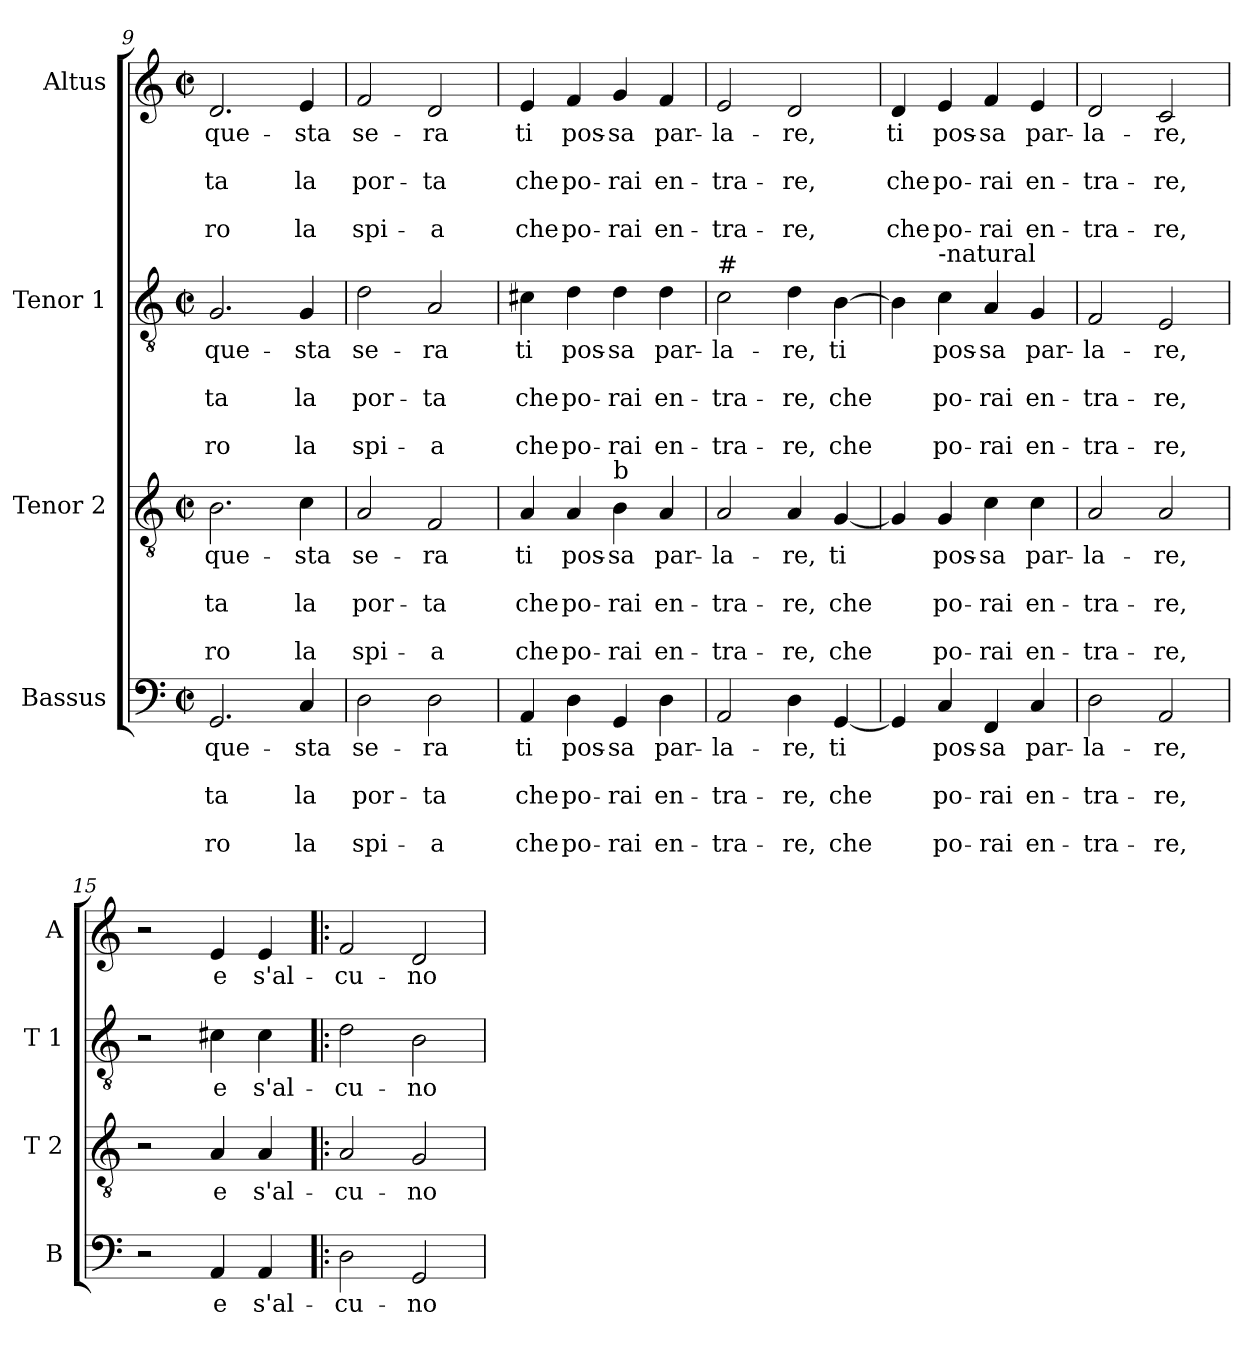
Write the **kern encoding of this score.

**kern	**text	**text	**text	**text	**text	**kern	**text	**text	**text	**text	**text	**kern	**text	**text	**text	**text	**text	**kern	**text	**text	**text	**text	**text
*part4	*part4	*part4	*part4	*part4	*part4	*part3	*part3	*part3	*part3	*part3	*part3	*part2	*part2	*part2	*part2	*part2	*part2	*part1	*part1	*part1	*part1	*part1	*part1
*staff4	*staff4	*staff4	*staff4	*staff4	*staff4	*staff3	*staff3	*staff3	*staff3	*staff3	*staff3	*staff2	*staff2	*staff2	*staff2	*staff2	*staff2	*staff1	*staff1	*staff1	*staff1	*staff1	*staff1
*I"Bassus	*	*	*	*	*	*I"Tenor 2	*	*	*	*	*	*I"Tenor 1	*	*	*	*	*	*I"Altus	*	*	*	*	*
*I'B	*	*	*	*	*	*I'T 2	*	*	*	*	*	*I'T 1	*	*	*	*	*	*I'A	*	*	*	*	*
*clefF4	*	*	*	*	*	*clefGv2	*	*	*	*	*	*clefGv2	*	*	*	*	*	*clefG2	*	*	*	*	*
*k[]	*	*	*	*	*	*k[]	*	*	*	*	*	*k[]	*	*	*	*	*	*k[]	*	*	*	*	*
*C:	*	*	*	*	*	*C:	*	*	*	*	*	*C:	*	*	*	*	*	*C:	*	*	*	*	*
*M2/2	*	*	*	*	*	*M2/2	*	*	*	*	*	*M2/2	*	*	*	*	*	*M2/2	*	*	*	*	*
*met(c|)	*	*	*	*	*	*met(c|)	*	*	*	*	*	*met(c|)	*	*	*	*	*	*met(c|)	*	*	*	*	*
=9	=9	=9	=9	=9	=9	=9	=9	=9	=9	=9	=9	=9	=9	=9	=9	=9	=9	=9	=9	=9	=9	=9	=9
!	!LO:LY:b	!	!LO:LY:b	!	!LO:LY:b	!	!LO:LY:b	!	!LO:LY:b	!	!LO:LY:b	!	!LO:LY:b	!	!LO:LY:b	!	!LO:LY:b	!	!LO:LY:b	!	!LO:LY:b	!	!LO:LY:b
2.GG/	que-	.	-ta	.	-ro	2.B\	que-	.	-ta	.	-ro	2.G/	que-	.	-ta	.	-ro	2.d/	que-	.	-ta	.	-ro
!	!LO:LY:b	!	!LO:LY:b	!	!LO:LY:b	!	!LO:LY:b	!	!LO:LY:b	!	!LO:LY:b	!	!LO:LY:b	!	!LO:LY:b	!	!LO:LY:b	!	!LO:LY:b	!	!LO:LY:b	!	!LO:LY:b
4C/	-sta	.	la	.	la	4c\	-sta	.	la	.	la	4G/	-sta	.	la	.	la	4e/	-sta	.	la	.	la
=10	=10	=10	=10	=10	=10	=10	=10	=10	=10	=10	=10	=10	=10	=10	=10	=10	=10	=10	=10	=10	=10	=10	=10
!	!LO:LY:b	!	!LO:LY:b	!	!LO:LY:b	!	!LO:LY:b	!	!LO:LY:b	!	!LO:LY:b	!	!LO:LY:b	!	!LO:LY:b	!	!LO:LY:b	!	!LO:LY:b	!	!LO:LY:b	!	!LO:LY:b
2D\	se-	.	por-	.	spi-	2A/	se-	.	por-	.	spi-	2d\	se-	.	por-	.	spi-	2f/	se-	.	por-	.	spi-
!	!LO:LY:b	!	!LO:LY:b	!	!LO:LY:b	!	!LO:LY:b	!	!LO:LY:b	!	!LO:LY:b	!	!LO:LY:b	!	!LO:LY:b	!	!LO:LY:b	!	!LO:LY:b	!	!LO:LY:b	!	!LO:LY:b
2D\	-ra	.	-ta	.	-a	2F/	-ra	.	-ta	.	-a	2A/	-ra	.	-ta	.	-a	2d/	-ra	.	-ta	.	-a
!!LO:PB:g=z
=11	=11	=11	=11	=11	=11	=11	=11	=11	=11	=11	=11	=11	=11	=11	=11	=11	=11	=11	=11	=11	=11	=11	=11
!	!LO:LY:b	!	!LO:LY:b	!	!LO:LY:b	!	!LO:LY:b	!	!LO:LY:b	!	!LO:LY:b	!	!LO:LY:b	!	!LO:LY:b	!	!LO:LY:b	!	!LO:LY:b	!	!LO:LY:b	!	!LO:LY:b
4AA/	ti	.	che	.	che	4A/	ti	.	che	.	che	4c#X\	ti	.	che	.	che	4e/	ti	.	che	.	che
!	!LO:LY:b	!	!LO:LY:b	!	!LO:LY:b	!	!LO:LY:b	!	!LO:LY:b	!	!LO:LY:b	!	!LO:LY:b	!	!LO:LY:b	!	!LO:LY:b	!	!LO:LY:b	!	!LO:LY:b	!	!LO:LY:b
4D\	pos-	.	po-	.	po-	4A/	pos-	.	po-	.	po-	4d\	pos-	.	po-	.	po-	4f/	pos-	.	po-	.	po-
!	!	!	!	!	!	!LO:TX:a:t=b	!	!	!	!	!	!	!	!	!	!	!	!	!	!	!	!	!
!	!LO:LY:b	!	!LO:LY:b	!	!LO:LY:b	!	!LO:LY:b	!	!LO:LY:b	!	!LO:LY:b	!	!LO:LY:b	!	!LO:LY:b	!	!LO:LY:b	!	!LO:LY:b	!	!LO:LY:b	!	!LO:LY:b
4GG/	-sa	.	-rai	.	-rai	4B\	-sa	.	-rai	.	-rai	4d\	-sa	.	-rai	.	-rai	4g/	-sa	.	-rai	.	-rai
!	!LO:LY:b	!	!LO:LY:b	!	!LO:LY:b	!	!LO:LY:b	!	!LO:LY:b	!	!LO:LY:b	!	!LO:LY:b	!	!LO:LY:b	!	!LO:LY:b	!	!LO:LY:b	!	!LO:LY:b	!	!LO:LY:b
4D\	par-	.	en-	.	en-	4A/	par-	.	en-	.	en-	4d\	par-	.	en-	.	en-	4f/	par-	.	en-	.	en-
=12	=12	=12	=12	=12	=12	=12	=12	=12	=12	=12	=12	=12	=12	=12	=12	=12	=12	=12	=12	=12	=12	=12	=12
!	!	!	!	!	!	!	!	!	!	!	!	!LO:TX:a:t=#	!	!	!	!	!	!	!	!	!	!	!
!	!LO:LY:b	!	!LO:LY:b	!	!LO:LY:b	!	!LO:LY:b	!	!LO:LY:b	!	!LO:LY:b	!	!LO:LY:b	!	!LO:LY:b	!	!LO:LY:b	!	!LO:LY:b	!	!LO:LY:b	!	!LO:LY:b
2AA/	-la-	.	-tra-	.	-tra-	2A/	-la-	.	-tra-	.	-tra-	2c\	-la-	.	-tra-	.	-tra-	2e/	-la-	.	-tra-	.	-tra-
!	!LO:LY:b	!	!LO:LY:b	!	!LO:LY:b	!	!LO:LY:b	!	!LO:LY:b	!	!LO:LY:b	!	!LO:LY:b	!	!LO:LY:b	!	!LO:LY:b	!	!LO:LY:b	!	!LO:LY:b	!	!LO:LY:b
4D\	-re,	.	-re,	.	-re,	4A/	-re,	.	-re,	.	-re,	4d\	-re,	.	-re,	.	-re,	2d/	-re,	.	-re,	.	-re,
!	!LO:LY:b	!	!LO:LY:b	!	!LO:LY:b	!	!LO:LY:b	!	!LO:LY:b	!	!LO:LY:b	!	!LO:LY:b	!	!LO:LY:b	!	!LO:LY:b	!	!	!	!	!	!
[4GG/	ti	.	che	.	che	[4G/	ti	.	che	.	che	[4B\	ti	.	che	.	che	.	.	.	.	.	.
=13	=13	=13	=13	=13	=13	=13	=13	=13	=13	=13	=13	=13	=13	=13	=13	=13	=13	=13	=13	=13	=13	=13	=13
!	!	!	!	!	!	!	!	!	!	!	!	!	!	!	!	!	!	!	!LO:LY:b	!	!LO:LY:b	!	!LO:LY:b
4GG/]	.	.	.	.	.	4G/]	.	.	.	.	.	4B\]	.	.	.	.	.	4d/	ti	.	che	.	che
!	!	!	!	!	!	!	!	!	!	!	!	!LO:TX:a:t=-natural	!	!	!	!	!	!	!	!	!	!	!
!	!LO:LY:b	!	!LO:LY:b	!	!LO:LY:b	!	!LO:LY:b	!	!LO:LY:b	!	!LO:LY:b	!	!LO:LY:b	!	!LO:LY:b	!	!LO:LY:b	!	!LO:LY:b	!	!LO:LY:b	!	!LO:LY:b
4C/	pos-	.	po-	.	po-	4G/	pos-	.	po-	.	po-	4c\	pos-	.	po-	.	po-	4e/	pos-	.	po-	.	po-
!	!LO:LY:b	!	!LO:LY:b	!	!LO:LY:b	!	!LO:LY:b	!	!LO:LY:b	!	!LO:LY:b	!	!LO:LY:b	!	!LO:LY:b	!	!LO:LY:b	!	!LO:LY:b	!	!LO:LY:b	!	!LO:LY:b
4FF/	-sa	.	-rai	.	-rai	4c\	-sa	.	-rai	.	-rai	4A/	-sa	.	-rai	.	-rai	4f/	-sa	.	-rai	.	-rai
!	!LO:LY:b	!	!LO:LY:b	!	!LO:LY:b	!	!LO:LY:b	!	!LO:LY:b	!	!LO:LY:b	!	!LO:LY:b	!	!LO:LY:b	!	!LO:LY:b	!	!LO:LY:b	!	!LO:LY:b	!	!LO:LY:b
4C/	par-	.	en-	.	en-	4c\	par-	.	en-	.	en-	4G/	par-	.	en-	.	en-	4e/	par-	.	en-	.	en-
=14	=14	=14	=14	=14	=14	=14	=14	=14	=14	=14	=14	=14	=14	=14	=14	=14	=14	=14	=14	=14	=14	=14	=14
!	!LO:LY:b	!	!LO:LY:b	!	!LO:LY:b	!	!LO:LY:b	!	!LO:LY:b	!	!LO:LY:b	!	!LO:LY:b	!	!LO:LY:b	!	!LO:LY:b	!	!LO:LY:b	!	!LO:LY:b	!	!LO:LY:b
2D\	-la-	.	-tra-	.	-tra-	2A/	-la-	.	-tra-	.	-tra-	2F/	-la-	.	-tra-	.	-tra-	2d/	-la-	.	-tra-	.	-tra-
!	!LO:LY:b	!	!LO:LY:b	!	!LO:LY:b	!	!LO:LY:b	!	!LO:LY:b	!	!LO:LY:b	!	!LO:LY:b	!	!LO:LY:b	!	!LO:LY:b	!	!LO:LY:b	!	!LO:LY:b	!	!LO:LY:b
2AA/	-re,	.	-re,	.	-re,	2A/	-re,	.	-re,	.	-re,	2E/	-re,	.	-re,	.	-re,	2c/	-re,	.	-re,	.	-re,
=15	=15	=15	=15	=15	=15	=15	=15	=15	=15	=15	=15	=15	=15	=15	=15	=15	=15	=15	=15	=15	=15	=15	=15
2r	.	.	.	.	.	2r	.	.	.	.	.	2r	.	.	.	.	.	2r	.	.	.	.	.
!	!LO:LY:b	!	!	!	!	!	!LO:LY:b	!	!	!	!	!	!LO:LY:b	!	!	!	!	!	!LO:LY:b	!	!	!	!
4AA/	e	.	.	.	.	4A/	e	.	.	.	.	4c#X\	e	.	.	.	.	4e/	e	.	.	.	.
!	!LO:LY:b	!	!	!	!	!	!LO:LY:b	!	!	!	!	!	!LO:LY:b	!	!	!	!	!	!LO:LY:b	!	!	!	!
4AA/	s'al-	.	.	.	.	4A/	s'al-	.	.	.	.	4c#\	s'al-	.	.	.	.	4e/	s'al-	.	.	.	.
!!LO:LB:g=z
=16!|:	=16!|:	=16!|:	=16!|:	=16!|:	=16!|:	=16!|:	=16!|:	=16!|:	=16!|:	=16!|:	=16!|:	=16!|:	=16!|:	=16!|:	=16!|:	=16!|:	=16!|:	=16!|:	=16!|:	=16!|:	=16!|:	=16!|:	=16!|:
!	!LO:LY:b	!	!	!	!	!	!LO:LY:b	!	!	!	!	!	!LO:LY:b	!	!	!	!	!	!LO:LY:b	!	!	!	!
2D\	-cu-	.	.	.	.	2A/	-cu-	.	.	.	.	2d\	-cu-	.	.	.	.	2f/	-cu-	.	.	.	.
!	!LO:LY:b	!	!	!	!	!	!LO:LY:b	!	!	!	!	!	!LO:LY:b	!	!	!	!	!	!LO:LY:b	!	!	!	!
2GG/	-no	.	.	.	.	2G/	-no	.	.	.	.	2B\	-no	.	.	.	.	2d/	-no	.	.	.	.
=	=	=	=	=	=	=	=	=	=	=	=	=	=	=	=	=	=	=	=	=	=	=	=
*-	*-	*-	*-	*-	*-	*-	*-	*-	*-	*-	*-	*-	*-	*-	*-	*-	*-	*-	*-	*-	*-	*-	*-
